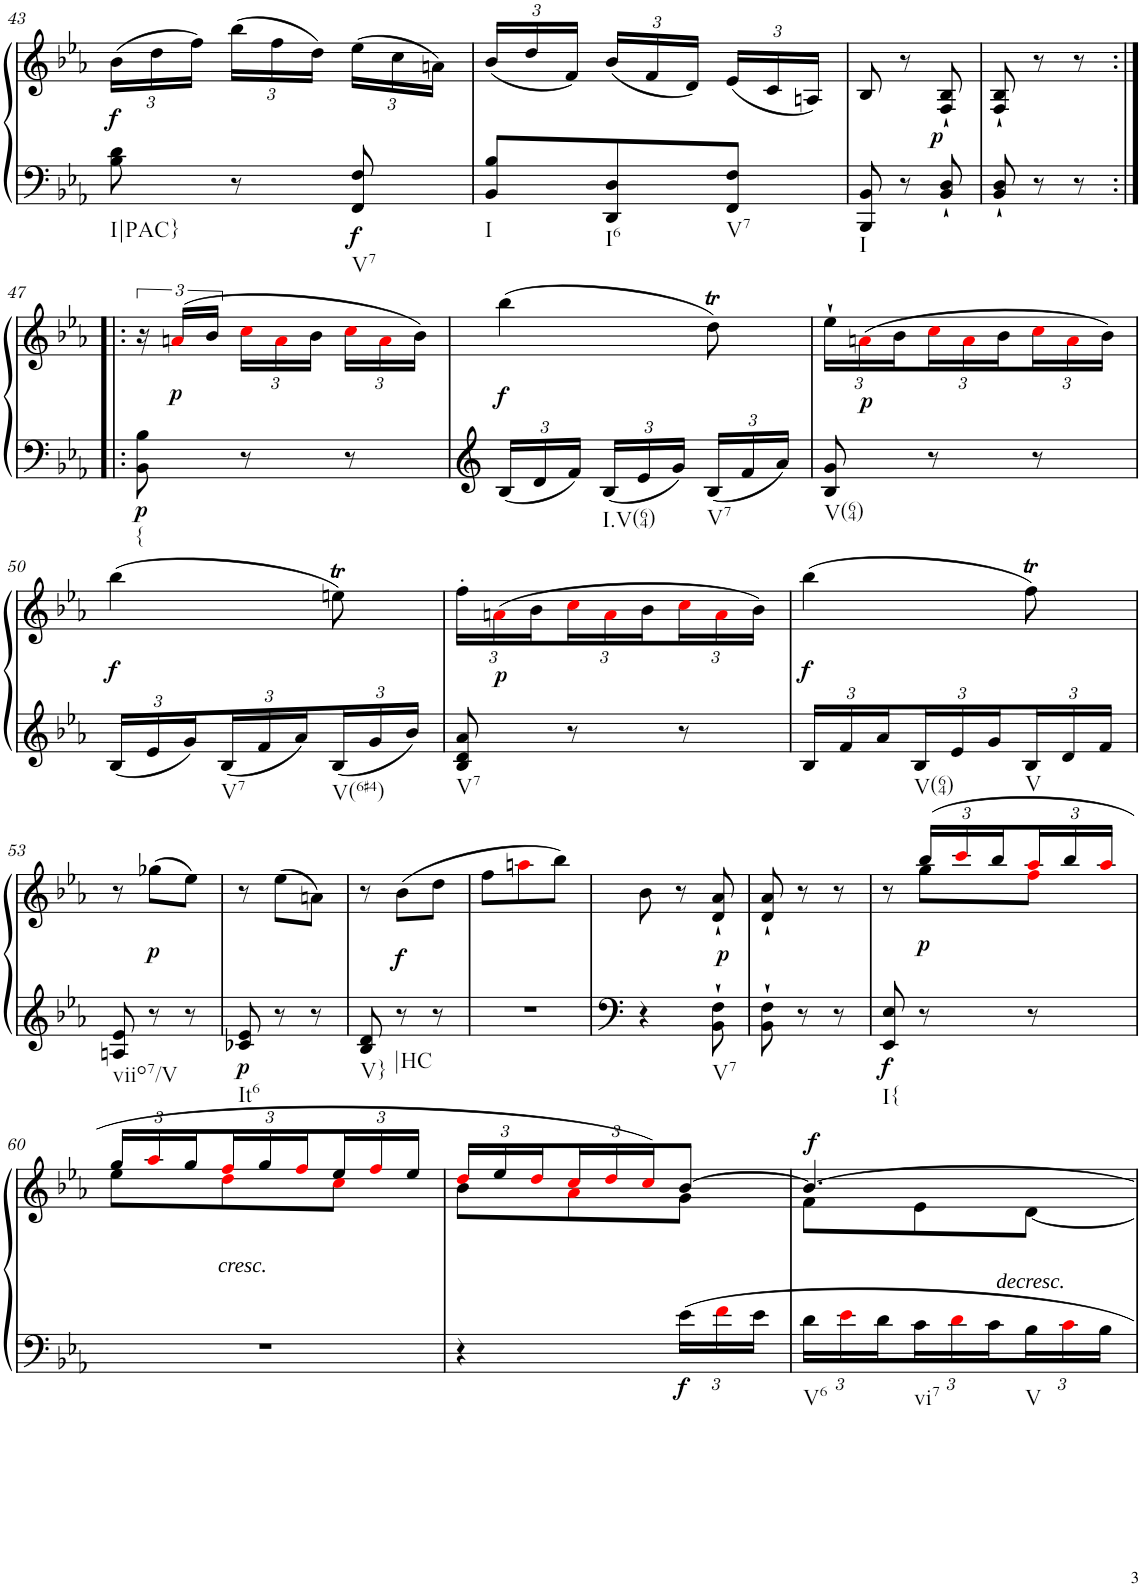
**kern	**kern	**dynam
*part1	*part1	*part1
*staff2	*staff1	*staff1/2
*I"Klavier linke Hand	*	*
!!LO:PB:g=z
*clefF4	*clefG2	*
*k[b-e-a-]	*k[b-e-a-]	*
*M3/8	*M3/8	*
*	*Xbrackettup	*
=43	=43	=43
!LO:TX:b:t=I|PAC}	!	!
!	!	!LO:DY:b
8B-\ 8d\	(24b-\LL	f
.	24dd\	.
.	24ff\JJ)	.
8r	(24bb-\LL	.
.	24ff\	.
.	24dd\JJ)	.
!LO:TX:b:t=V7	!	!
!	!	!LO:DY:b=2
8FF/ 8F/	(24ee-\LL	f
.	24cc\	.
.	24an\JJ)	.
=44	=44	=44
!LO:TX:b:t=I	!	!
8BB-/ 8B-/L	(24b-/LL	.
.	24dd/	.
.	24f/JJ)	.
!LO:TX:b:t=I6	!	!
8DD/ 8D/	(24b-/LL	.
.	24f/	.
.	24d/JJ)	.
!LO:TX:b:t=V7	!	!
8FF/ 8F/J	(24e-/LL	.
.	24c/	.
.	24An/JJ)	.
=45	=45	=45
!LO:TX:b:t=I	!	!
8BBB-/ 8BB-/	8B-/	.
8r	8r	.
!	!	!LO:DY:b
8BB-/` 8D/`	8F/` 8B-/`	p
=46	=46	=46
8BB-/` 8D/`	8F/` 8B-/`	.
8r	8r	.
8r	8r	.
!!LO:LB:g=z
=47:|!|:	=47:|!|:	=47:|!|:
*	*brackettup	*
!LO:TX:b:t={	!	!
!	!	!LO:DY:b=2
8BB-\ 8B-\	24r	p
!	!	!LO:DY:b
.	(24ani/LL	p
.	24b-/JJ	.
*	*Xbrackettup	*
8r	24cci\LL	.
.	24ai\	.
.	24b-\JJ	.
8r	24cci\LL	.
.	24ai\	.
.	24b-\JJ)	.
=48	=48	=48
*Xbrackettup	*	*
!	!	!LO:DY:b
24B-/LL	(4bb-\	f
24d/	.	.
24f/JJ	.	.
!LO:TX:b:t=I.V(64)	!	!
24B-/LL	.	.
24e-/	.	.
24g/JJ	.	.
!LO:TX:b:t=V7	!	!
24B-/LL	8ddt\)	.
24f/	.	.
24a-/JJ	.	.
=49	=49	=49
!LO:TX:b:t=V(64)	!	!
8B-/ 8g/	24ee-`\LL	.
!	!	!LO:DY:b
.	(24ani\	p
.	24b-\	.
8r	24cci\	.
.	24ai\	.
.	24b-\	.
8r	24cci\	.
.	24ai\	.
.	24b-\JJ)	.
!!LO:LB:g=z
=50	=50	=50
!	!	!LO:DY:b
24B-/LL	(4bb-\	f
24e-/	.	.
24g/	.	.
!LO:TX:b:t=V7	!	!
24B-/	.	.
24f/	.	.
24a-/	.	.
!LO:TX:b:t=V(6#4)	!	!
24B-/	8eent\)	.
24g/	.	.
24b-/JJ	.	.
=51	=51	=51
!LO:TX:b:t=V7	!	!
8B-/ 8d/ 8a-/	24ff'\LL	.
!	!	!LO:DY:b
.	(24ani\	p
.	24b-\	.
8r	24cci\	.
.	24ai\	.
.	24b-\	.
8r	24cci\	.
.	24ai\	.
.	24b-\JJ)	.
=52	=52	=52
!	!	!LO:DY:b
24B-/LL	(4bb-\	f
24f/	.	.
24a-/	.	.
!LO:TX:b:t=V(64)	!	!
24B-/	.	.
24e-/	.	.
24g/	.	.
!LO:TX:b:t=V	!	!
24B-/	8ffT\)	.
24d/	.	.
24f/JJ	.	.
!!LO:LB:g=z
=53	=53	=53
!LO:TX:b:t=viio7/V	!	!
8An/ 8e-/	8r	.
!	!	!LO:DY:b
8r	(8gg-X\L	p
8r	8ee-\J)	.
=54	=54	=54
!LO:TX:b:t=It6	!	!
!	!	!LO:DY:b=2
8c-X/ 8e-/	8r	p
8r	(8ee-\L	.
8r	8an\J)	.
=55	=55	=55
!LO:TX:b:t=V}	!	!
8B-/ 8d/	8r	.
!LO:TX:b:t=|HC	!	!
!	!	!LO:DY:b
8r	(8b-\L	f
8r	8dd\J	.
=56	=56	=56
4.r	8ff\L	.
.	8aani\	.
.	8bb-\J)	.
=57	=57	=57
4r	8b-\	.
.	8r	.
!LO:TX:b:t=V7	!	!
!	!	!LO:DY:b
8BB-\` 8F\`	8d/` 8a-/`	p
=58	=58	=58
8BB-\` 8F\`	8d/` 8a-/`	.
8r	8r	.
8r	8r	.
=59	=59	=59
*	*^	*
!LO:TX:b:t=I{	!	!	!
!	!	!	!LO:DY:b=2
8EE-/ 8E-/	8r	8ryy	f
!	!	!	!LO:DY:b
8r	(24bb-/LL	8gg\L	p
.	24ccci/	.	.
.	24bb-/	.	.
8r	24aa-i/	8ffi\J	.
.	24bb-/	.	.
.	24aa-i/JJ	.	.
!!LO:LB:g=z	!!
=60	=60	=60	=60
4.r	24gg/LL	8ee-\L	.
.	24aa-i/	.	.
.	24gg/	.	.
!	!LO:TX:b:i:t=cresc.	!	!
.	24ffi/	8ddi\	.
.	24gg/	.	.
.	24ffi/	.	.
.	24ee-/	8cci\J	.
.	24ffi/	.	.
.	24ee-/JJ	.	.
=61	=61	=61	=61
4r	24ddi/LL	8b-\L	.
.	24ee-/	.	.
.	24ddi/	.	.
.	24cci/	8a-i\	.
.	24ddi/	.	.
.	24cci/J)	.	.
!	!	!	!LO:DY:b=2
24e-\LL	[8b-/J	8g\J	f
24fi\	.	.	.
24e-\JJ	.	.	.
=62	=62	=62	=62
!LO:TX:b:t=V6	!	!	!
!	!	!	!LO:DY:a
24d\LL	4.b-/_	8f\L	f
24e-i\	.	.	.
24d\	.	.	.
!LO:TX:b:t=vi7	!	!	!
24c\	.	8e-\	.
24di\	.	.	.
24c\	.	.	.
!	!	!LO:TX:b:i:t=decresc.	!
!LO:TX:b:t=V	!	!	!
24B-\	.	[8d\J	.
24ci\	.	.	.
24B-\JJ	.	.	.
*	*v	*v	*
=	=	=
*-	*-	*-
